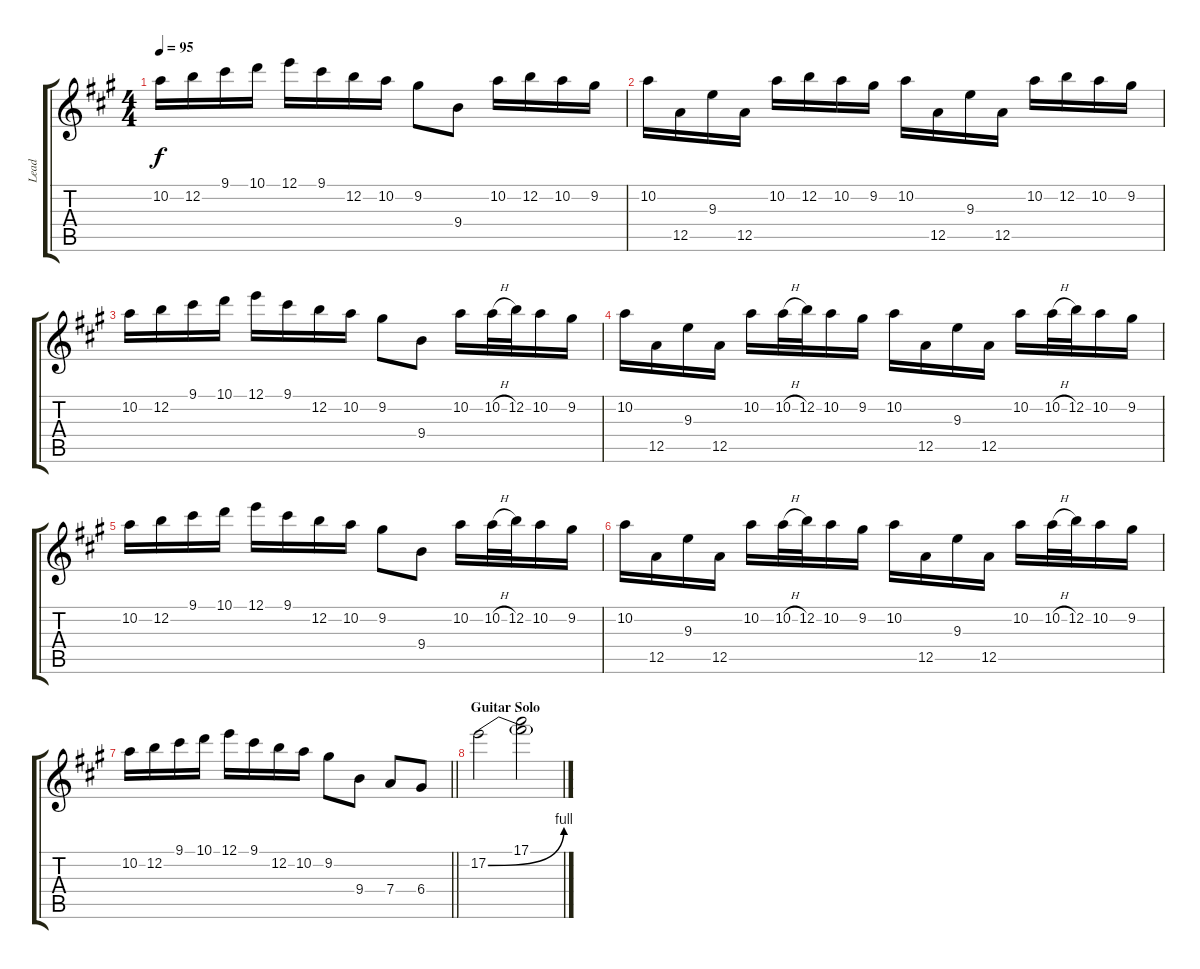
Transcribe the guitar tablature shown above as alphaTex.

\track ("Lead" "Lead") {instrument distortionguitar}
\staff {score tabs}
\tuning (E4 B3 G3 D3 A2 E2) {hide}
\ts (4 4)
\tempo 95
\clef g2
\ks a
10.2.16{dy f} 12.2.16 9.1.16 10.1.16 12.1.16 9.1.16 12.2.16 10.2.16 9.2.8 9.4.8 10.2.16 12.2.16 10.2.16 9.2.16 |
10.2.16 12.5.16 9.3.16 12.5.16 10.2.16 12.2.16 10.2.16 9.2.16 10.2.16 12.5.16 9.3.16 12.5.16 10.2.16 12.2.16 10.2.16 9.2.16 |
10.2.16 12.2.16 9.1.16 10.1.16 12.1.16 9.1.16 12.2.16 10.2.16 9.2.8 9.4.8 10.2.16 10.2{h}.32 12.2.32 10.2.16 9.2.16 |
10.2.16 12.5.16 9.3.16 12.5.16 10.2.16 10.2{h}.32 12.2.32 10.2.16 9.2.16 10.2.16 12.5.16 9.3.16 12.5.16 10.2.16 10.2{h}.32 12.2.32 10.2.16 9.2.16 |
10.2.16 12.2.16 9.1.16 10.1.16 12.1.16 9.1.16 12.2.16 10.2.16 9.2.8 9.4.8 10.2.16 10.2{h}.32 12.2.32 10.2.16 9.2.16 |
10.2.16 12.5.16 9.3.16 12.5.16 10.2.16 10.2{h}.32 12.2.32 10.2.16 9.2.16 10.2.16 12.5.16 9.3.16 12.5.16 10.2.16 10.2{h}.32 12.2.32 10.2.16 9.2.16 |
\barLineRight lightlight
10.2.16 12.2.16 9.1.16 10.1.16 12.1.16 9.1.16 12.2.16 10.2.16 9.2.8 9.4.8 7.4.8 6.4.8 |
\section ("" "Guitar Solo")
17.2{be (bend 0 0 60 4)}.2 (17.1 17.2{t}).2
